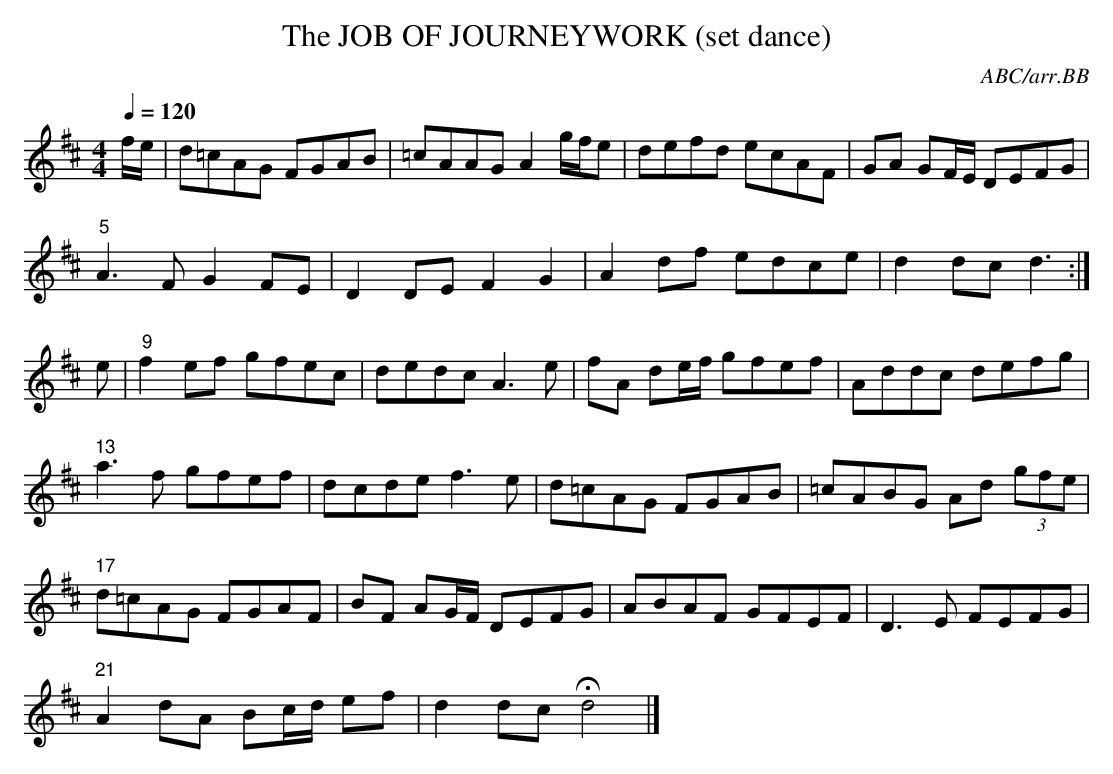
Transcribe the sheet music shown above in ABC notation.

X:1
T:JOB OF JOURNEYWORK (set dance), The
C:ABC/arr.BB
Q:1/4=120
L:1/8
M:4/4
K:D
f/e/|d=cAG FGAB|=cAAG A2 g/f/e|defd ecAF|GA GF/E/ DEFG|
"5"A3F G2FE|D2DE F2 G2|A2df edce|d2dc d3:|
e|"9"f2ef gfec|dedc A3e|fA de/f/ gfef|Addc defg|
"13"a3f gfef|dcde f3e|d=cAG FGAB|=cABG Ad (3gfe|
"17"d=cAG FGAF|BF AG/F/ DEFG|ABAF GFEF|D3E FEFG|
"21"A2dA Bc/d/ ef|d2dc Hd4|]
